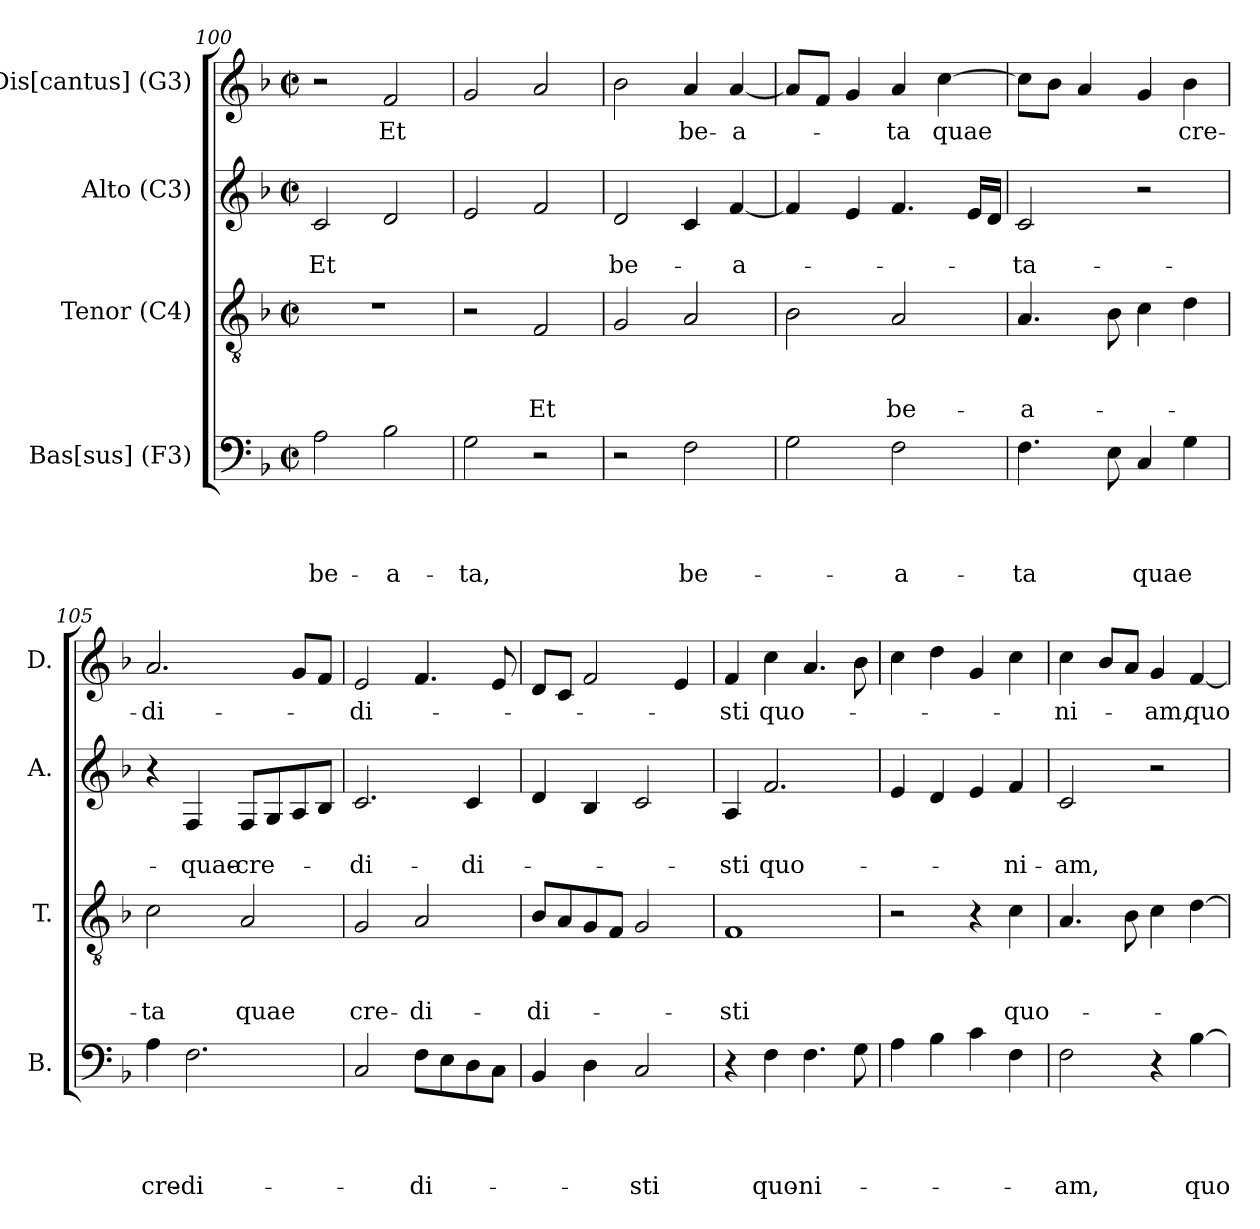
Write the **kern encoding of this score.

**kern	**text	**text	**text	**text	**kern	**text	**text	**text	**kern	**text	**text	**kern	**text
*part4	*part4	*part4	*part4	*part4	*part3	*part3	*part3	*part3	*part2	*part2	*part2	*part1	*part1
*staff4	*staff4	*staff4	*staff4	*staff4	*staff3	*staff3	*staff3	*staff3	*staff2	*staff2	*staff2	*staff1	*staff1
*I"Bas[sus] (F3)	*	*	*	*	*I"Tenor (C4)	*	*	*	*I"Alto (C3)	*	*	*I"Dis[cantus] (G3)	*
*I'B.	*	*	*	*	*I'T.	*	*	*	*I'A.	*	*	*I'D.	*
*clefF4	*	*	*	*	*clefGv2	*	*	*	*clefG2	*	*	*clefG2	*
*k[b-]	*	*	*	*	*k[b-]	*	*	*	*k[b-]	*	*	*k[b-]	*
*F:	*	*	*	*	*F:	*	*	*	*F:	*	*	*F:	*
*M2/2	*	*	*	*	*M2/2	*	*	*	*M2/2	*	*	*M2/2	*
*met(c|)	*	*	*	*	*met(c|)	*	*	*	*met(c|)	*	*	*met(c|)	*
=100	=100	=100	=100	=100	=100	=100	=100	=100	=100	=100	=100	=100	=100
!	!	!	!	!LO:LY:b	!	!	!	!	!	!	!LO:LY:b	!	!
2A\	.	.	.	be-	1r	.	.	.	2c/	.	Et	2r	.
!	!	!	!	!LO:LY:b	!	!	!	!	!	!	!	!	!LO:LY:b
2B-\	.	.	.	-a-	.	.	.	.	2d/	.	.	2f/	Et
=101	=101	=101	=101	=101	=101	=101	=101	=101	=101	=101	=101	=101	=101
!	!	!	!	!LO:LY:b	!	!	!	!	!	!	!	!	!
2G\	.	.	.	-ta,	2r	.	.	.	2e/	.	.	2g/	.
!	!	!	!	!	!	!	!	!LO:LY:b	!	!	!	!	!
2r	.	.	.	.	2F/	.	.	Et	2f/	.	.	2a/	.
=102	=102	=102	=102	=102	=102	=102	=102	=102	=102	=102	=102	=102	=102
!	!	!	!	!	!	!	!	!	!	!	!LO:LY:b	!	!
2r	.	.	.	.	2G/	.	.	.	2d/	.	be-	2b-\	.
!	!	!	!	!LO:LY:b	!	!	!	!	!	!	!	!	!LO:LY:b
2F\	.	.	.	be-	2A/	.	.	.	4c/	.	.	4a/	be-
!	!	!	!	!	!	!	!	!	!	!	!LO:LY:b	!	!LO:LY:b
.	.	.	.	.	.	.	.	.	[<4f/	.	-a-	[<4a/	-a-
=103	=103	=103	=103	=103	=103	=103	=103	=103	=103	=103	=103	=103	=103
2G\	.	.	.	.	2B-\	.	.	.	4f/]	.	.	8a/L]	.
.	.	.	.	.	.	.	.	.	.	.	.	8f/J	.
.	.	.	.	.	.	.	.	.	4e/	.	.	4g/	.
!	!	!	!	!LO:LY:b	!	!	!	!LO:LY:b	!	!	!	!	!LO:LY:b
2F\	.	.	.	-a-	2A/	.	.	be-	4.f/	.	.	4a/	-ta
!	!	!	!	!	!	!	!	!	!	!	!	!	!LO:LY:b
.	.	.	.	.	.	.	.	.	.	.	.	[>4cc\	quae
.	.	.	.	.	.	.	.	.	16e/LL	.	.	.	.
.	.	.	.	.	.	.	.	.	16d/JJ	.	.	.	.
=104	=104	=104	=104	=104	=104	=104	=104	=104	=104	=104	=104	=104	=104
!	!	!	!	!LO:LY:b	!	!	!	!LO:LY:b	!	!	!LO:LY:b	!	!
4.F\	.	.	.	-ta	4.A/	.	.	-a-	2c/	.	-ta-	8cc\L]	.
.	.	.	.	.	.	.	.	.	.	.	.	8b-\J	.
.	.	.	.	.	.	.	.	.	.	.	.	4a/	.
8E\	.	.	.	.	8B-\	.	.	.	.	.	.	.	.
!	!	!	!	!LO:LY:b	!	!	!	!	!	!	!	!	!
4C/	.	.	.	quae	4c\	.	.	.	2r	.	.	4g/	.
!	!	!	!	!	!	!	!	!	!	!	!	!	!LO:LY:b
4G\	.	.	.	.	4d\	.	.	.	.	.	.	4b-\	cre-
=105	=105	=105	=105	=105	=105	=105	=105	=105	=105	=105	=105	=105	=105
!	!	!	!	!LO:LY:b	!	!	!	!LO:LY:b	!	!	!	!	!LO:LY:b
4A\	.	.	.	cre-	2c\	.	.	-ta	4r	.	.	2.a/	-di-
!	!	!	!	!LO:LY:b	!	!	!	!	!	!	!LO:LY:b	!	!
2.F\	.	.	.	-di-	.	.	.	.	4F/	.	-quae-	.	.
!	!	!	!	!	!	!	!	!LO:LY:b	!	!	!LO:LY:b	!	!
.	.	.	.	.	2A/	.	.	quae	8F/L	.	-cre-	.	.
.	.	.	.	.	.	.	.	.	8G/	.	.	.	.
.	.	.	.	.	.	.	.	.	8A/	.	.	8g/L	.
.	.	.	.	.	.	.	.	.	8B-/J	.	.	8f/J	.
=106	=106	=106	=106	=106	=106	=106	=106	=106	=106	=106	=106	=106	=106
!	!	!	!	!	!	!	!	!LO:LY:b	!	!	!LO:LY:b	!	!LO:LY:b
2C/	.	.	.	.	2G/	.	.	cre-	2.c/	.	-di-	2e/	-di-
!	!	!	!	!LO:LY:b	!	!	!	!LO:LY:b	!	!	!	!	!
8F\L	.	.	.	-di-	2A/	.	.	-di-	.	.	.	4.f/	.
8E\	.	.	.	.	.	.	.	.	.	.	.	.	.
!	!	!	!	!	!	!	!	!	!	!	!LO:LY:b	!	!
8D\	.	.	.	.	.	.	.	.	4c/	.	-di-	.	.
8C\J	.	.	.	.	.	.	.	.	.	.	.	8e/	.
!!LO:PB:g=z
=107	=107	=107	=107	=107	=107	=107	=107	=107	=107	=107	=107	=107	=107
!	!	!	!	!	!	!	!	!LO:LY:b	!	!	!	!	!
4BB-/	.	.	.	.	8B-/L	.	.	-di-	4d/	.	.	8d/L	.
.	.	.	.	.	8A/	.	.	.	.	.	.	8c/J	.
4D\	.	.	.	.	8G/	.	.	.	4B-/	.	.	2f/	.
.	.	.	.	.	8F/J	.	.	.	.	.	.	.	.
!	!	!	!	!LO:LY:b	!	!	!	!	!	!	!	!	!
2C/	.	.	.	-sti	2G/	.	.	.	2c/	.	.	.	.
.	.	.	.	.	.	.	.	.	.	.	.	4e/	.
=108	=108	=108	=108	=108	=108	=108	=108	=108	=108	=108	=108	=108	=108
!	!	!	!	!	!	!	!	!LO:LY:b	!	!	!LO:LY:b	!	!LO:LY:b
4r	.	.	.	.	1F	.	.	-sti	4A/	.	-sti	4f/	-sti
!	!	!	!	!LO:LY:b	!	!	!	!	!	!	!LO:LY:b	!	!LO:LY:b
4F\	.	.	.	quo-	.	.	.	.	2.f/	.	quo-	4cc\	quo-
!	!	!	!	!LO:LY:b:rj	!	!	!	!	!	!	!	!	!
4.F\	.	.	.	-ni-	.	.	.	.	.	.	.	4.a/	.
8G\	.	.	.	.	.	.	.	.	.	.	.	8b-\	.
=109	=109	=109	=109	=109	=109	=109	=109	=109	=109	=109	=109	=109	=109
4A\	.	.	.	.	2r	.	.	.	4e/	.	.	4cc\	.
4B-\	.	.	.	.	.	.	.	.	4d/	.	.	4dd\	.
4c\	.	.	.	.	4r	.	.	.	4e/	.	.	4g/	.
!	!	!	!	!	!	!	!	!LO:LY:b	!	!	!LO:LY:b	!	!
4F\	.	.	.	.	4c\	.	.	quo-	4f/	.	-ni-	4cc\	.
=110	=110	=110	=110	=110	=110	=110	=110	=110	=110	=110	=110	=110	=110
!	!	!	!	!LO:LY:b	!	!	!	!	!	!	!LO:LY:b	!	!LO:LY:b
2F\	.	.	.	-am,	4.A/	.	.	.	2c/	.	-am,	4cc\	-ni-
.	.	.	.	.	.	.	.	.	.	.	.	8b-/L	.
.	.	.	.	.	8B-\	.	.	.	.	.	.	8a/J	.
!	!	!	!	!	!	!	!	!	!	!	!	!	!LO:LY:b
4r	.	.	.	.	4c\	.	.	.	2r	.	.	4g/	-am,
!	!	!	!	!LO:LY:b	!	!	!	!	!	!	!	!	!LO:LY:b
[>4B-\	.	.	.	quo-	[>4d\	.	.	.	.	.	.	[<4f/	quo-
=	=	=	=	=	=	=	=	=	=	=	=	=	=
*-	*-	*-	*-	*-	*-	*-	*-	*-	*-	*-	*-	*-	*-
